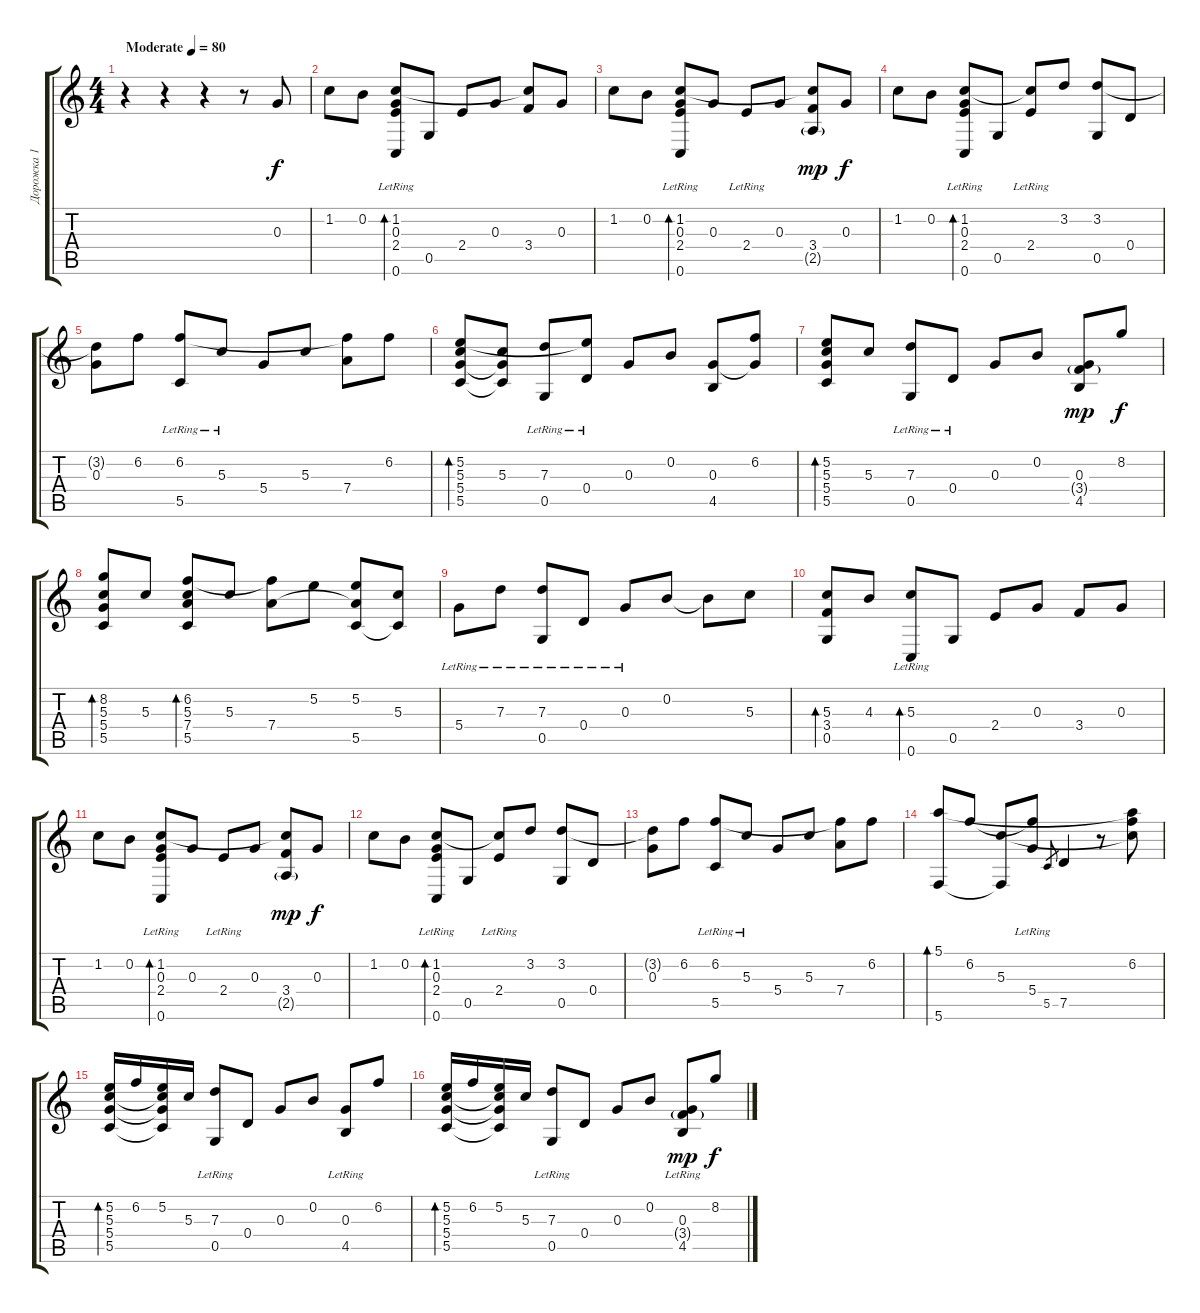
\track ("Дорожка 1" "Дорожка 1") {instrument acousticguitarnylon}
\staff {score tabs}
\tuning (E4 B3 G3 D3 G2 C2) {hide}
\ts (4 4)
\tempo (80 "Moderate")
\clef g2
\ks c
r.4{dy f instrument acousticguitarnylon} r.4 r.4 r.8 0.3.8 |
1.2.8 0.2.8 (1.2 0.3{lr} 2.4{lr} 0.6{lr}).8{bd 60} 0.5.8 2.4.8 0.3.8 (1.2{t} 3.4).8 0.3.8 |
1.2.8 0.2.8 (1.2 0.3 2.4{lr} 0.6{lr}).8{bd 60} 0.3.8 2.4{lr}.8 0.3.8 (1.2{t} 3.4 2.5{g}).8{dy mp} 0.3.8{dy f} |
1.2.8 0.2.8 (1.2 0.3 2.4{lr} 0.6{lr}).8{bd 60} 0.5.8 (1.2{t} 2.4{lr}).8 3.2.8 (3.2 0.5).8 0.4.8 |
(3.2{t} 0.3).8 6.2.8 (6.2 5.5{lr}).8 5.3{lr}.8 5.4.8 5.3.8 (6.2{t} 7.4).8 6.2.8 |
(5.2 5.3 5.4 5.5).8{bd 60} (5.3 5.4{t} 5.5{t}).8 (7.3 0.5{lr}).8 (5.2{t} 0.4{lr}).8 0.3.8 0.2.8 (0.3 4.5).8 (6.2 0.3{t}).8 |
(5.2 5.3 5.4 5.5).8{bd 60} 5.3.8 (7.3 0.5{lr}).8 0.4{lr}.8 0.3.8 0.2.8 (0.3 3.4{g} 4.5).8{dy mp} 8.2.8{dy f} |
(8.2 5.3 5.4 5.5).8{bd 60} 5.3.8 (6.2 5.3 7.4 5.5).8{bd 60} 5.3.8 (6.2{t} 7.4).8 5.2.8 (5.2 7.4{t} 5.5).8 (5.3 5.5{t}).8 |
5.4{lr}.8 7.3{lr}.8 (7.3{lr} 0.5{lr}).8 0.4{lr}.8 0.3{lr}.8 0.2.8 0.2{t}.8 5.3.8 |
(5.3 3.4 0.5).8{bd 60} 4.3.8 (5.3{lr} 0.6{lr}).8{bd 60} 0.5.8 2.4.8 0.3.8 3.4.8 0.3.8 |
1.2.8 0.2.8 (1.2 0.3 2.4{lr} 0.6{lr}).8{bd 60} 0.3.8 2.4{lr}.8 0.3.8 (1.2{t} 3.4 2.5{g}).8{dy mp} 0.3.8{dy f} |
1.2.8 0.2.8 (1.2 0.3 2.4{lr} 0.6{lr}).8{bd 60} 0.5.8 (1.2{t} 2.4{lr}).8 3.2.8 (3.2 0.5).8 0.4.8 |
(3.2{t} 0.3).8 6.2.8 (6.2 5.5{lr}).8 5.3{lr}.8 5.4.8 5.3.8 (6.2{t} 7.4).8 6.2.8 |
(5.1 5.6).8{bd 60} 6.2.8 (5.3 5.6{t}).8 (6.2{t} 5.4{lr}).8 5.5.8{gr} 7.5.4 r.8 (5.1{t} 6.2 5.3{t}).8 |
(5.2 5.3 5.4 5.5).16{bd 60} 6.2.16 (5.2 5.3{t} 5.4{t} 5.5{t}).16 5.3.16 (7.3{lr} 0.5{lr}).8 0.4.8 0.3.8 0.2.8 (0.3{lr} 4.5{lr}).8 6.2.8 |
(5.2 5.3 5.4 5.5).16{bd 60} 6.2.16 (5.2 5.3{t} 5.4{t} 5.5{t}).16 5.3.16 (7.3{lr} 0.5{lr}).8 0.4.8 0.3.8 0.2.8 (0.3{lr} 3.4{g} 4.5{lr}).8{dy mp} 8.2.8{dy f}
